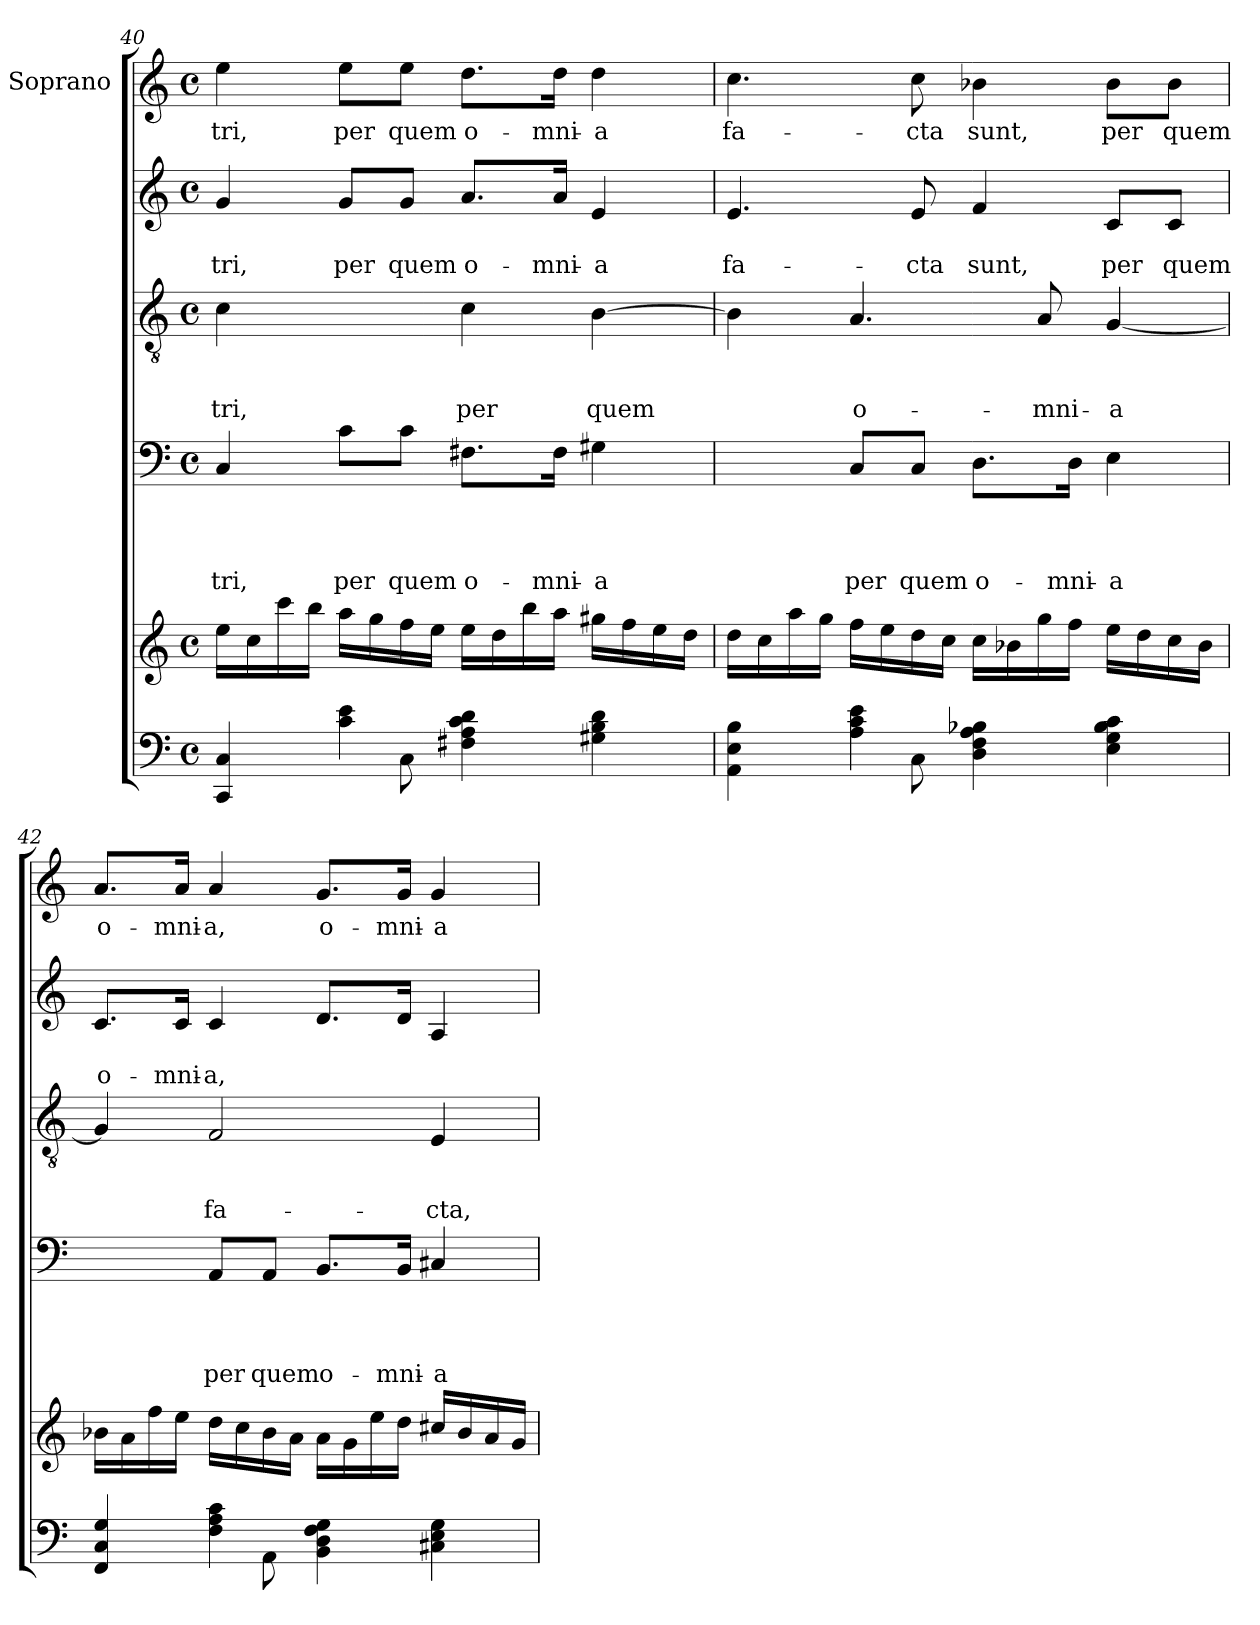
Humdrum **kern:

**kern	**kern	**kern	**text	**text	**text	**text	**kern	**text	**text	**text	**kern	**text	**text	**kern	**text
*part6	*part5	*part4	*part4	*part4	*part4	*part4	*part3	*part3	*part3	*part3	*part2	*part2	*part2	*part1	*part1
*staff6	*staff5	*staff4	*staff4	*staff4	*staff4	*staff4	*staff3	*staff3	*staff3	*staff3	*staff2	*staff2	*staff2	*staff1	*staff1
*	*	*	*	*	*	*	*	*	*	*	*	*	*	*I"Soprano	*
!!LO:PB:g=z
*clefF4	*clefG2	*clefF4	*	*	*	*	*clefGv2	*	*	*	*clefG2	*	*	*clefG2	*
*k[]	*k[]	*k[]	*	*	*	*	*k[]	*	*	*	*k[]	*	*	*k[]	*
*C:	*C:	*C:	*	*	*	*	*C:	*	*	*	*C:	*	*	*C:	*
*M4/4	*M4/4	*M4/4	*	*	*	*	*M4/4	*	*	*	*M4/4	*	*	*M4/4	*
*met(c)	*met(c)	*met(c)	*	*	*	*	*met(c)	*	*	*	*met(c)	*	*	*met(c)	*
=40	=40	=40	=40	=40	=40	=40	=40	=40	=40	=40	=40	=40	=40	=40	=40
*^	*	*	*	*	*	*	*	*	*	*	*	*	*	*	*
!	!	!	!	!	!	!	!LO:LY:b	!	!	!	!LO:LY:b	!	!	!LO:LY:b	!	!LO:LY:b
4CC/ 4C/	4.ryy	16ee\LL	4C/	.	.	.	-tri,	4c\	.	.	-tri,	4g/	.	-tri,	4ee\	-tri,
.	.	16cc\	.	.	.	.	.	.	.	.	.	.	.	.	.	.
.	.	16ccc\	.	.	.	.	.	.	.	.	.	.	.	.	.	.
.	.	16bb\JJ	.	.	.	.	.	.	.	.	.	.	.	.	.	.
!	!	!	!	!	!	!	!LO:LY:b	!	!	!	!	!	!	!LO:LY:b	!	!LO:LY:b
4c\ 4e\	.	16aa\LL	8c\L	.	.	.	per	4ryy	.	.	.	8g/L	.	per	8ee\L	per
.	.	16gg\	.	.	.	.	.	.	.	.	.	.	.	.	.	.
!	!	!	!	!	!	!	!LO:LY:b	!	!	!	!	!	!	!LO:LY:b	!	!LO:LY:b
.	8C\	16ff\	8c\J	.	.	.	quem	.	.	.	.	8g/J	.	quem	8ee\J	quem
.	.	16ee\JJ	.	.	.	.	.	.	.	.	.	.	.	.	.	.
!	!	!	!	!	!	!	!LO:LY:b	!	!	!	!LO:LY:b	!	!	!LO:LY:b	!	!LO:LY:b
4F#X\ 4A\ 4c\ 4d\	2ryy	16ee\LL	8.F#X\L	.	.	.	o-	4c\	.	.	per	8.a/L	.	o-	8.dd\L	o-
.	.	16dd\	.	.	.	.	.	.	.	.	.	.	.	.	.	.
.	.	16bb\	.	.	.	.	.	.	.	.	.	.	.	.	.	.
!	!	!	!	!	!	!	!LO:LY:b	!	!	!	!	!	!	!LO:LY:b	!	!LO:LY:b
.	.	16aa\JJ	16F#\Jk	.	.	.	-mni-	.	.	.	.	16a/Jk	.	-mni-	16dd\Jk	-mni-
!	!	!	!	!	!	!	!LO:LY:b	!	!	!	!LO:LY:b	!	!	!LO:LY:b	!	!LO:LY:b
4G#X\ 4B\ 4d\	.	16gg#X\LL	4G#X\	.	.	.	-a	[>4B\	.	.	quem	4e/	.	-a	4dd\	-a
.	.	16ff\	.	.	.	.	.	.	.	.	.	.	.	.	.	.
.	.	16ee\	.	.	.	.	.	.	.	.	.	.	.	.	.	.
.	.	16dd\JJ	.	.	.	.	.	.	.	.	.	.	.	.	.	.
!!LO:LB:g=z
=41	=41	=41	=41	=41	=41	=41	=41	=41	=41	=41	=41	=41	=41	=41	=41	=41
!	!	!	!	!	!	!	!	!	!	!	!	!	!	!LO:LY:b	!	!LO:LY:b
4AA\ 4E\ 4B\	4.ryy	16dd\LL	4ryy	.	.	.	.	4B\]	.	.	.	4.e/	.	fa-	4.cc\	fa-
.	.	16cc\	.	.	.	.	.	.	.	.	.	.	.	.	.	.
.	.	16aa\	.	.	.	.	.	.	.	.	.	.	.	.	.	.
.	.	16gg\JJ	.	.	.	.	.	.	.	.	.	.	.	.	.	.
!	!	!	!	!	!	!	!LO:LY:b	!	!	!	!LO:LY:b	!	!	!	!	!
4A\ 4c\ 4e\	.	16ff\LL	8C/L	.	.	.	per	4.A/	.	.	o-	.	.	.	.	.
.	.	16ee\	.	.	.	.	.	.	.	.	.	.	.	.	.	.
!	!	!	!	!	!	!	!LO:LY:b	!	!	!	!	!	!	!LO:LY:b	!	!LO:LY:b
.	8C\	16dd\	8C/J	.	.	.	quem	.	.	.	.	8e/	.	-cta	8cc\	-cta
.	.	16cc\JJ	.	.	.	.	.	.	.	.	.	.	.	.	.	.
!	!	!	!	!	!	!	!LO:LY:b	!	!	!	!	!	!	!LO:LY:b	!	!LO:LY:b
4D\ 4F\ 4A\ 4B-X\	2ryy	16cc\LL	8.D\L	.	.	.	o-	.	.	.	.	4f/	.	sunt,	4b-X\	sunt,
.	.	16b-X\	.	.	.	.	.	.	.	.	.	.	.	.	.	.
!	!	!	!	!	!	!	!	!	!	!	!LO:LY:b	!	!	!	!	!
.	.	16gg\	.	.	.	.	.	8A/	.	.	-mni-	.	.	.	.	.
!	!	!	!	!	!	!	!LO:LY:b	!	!	!	!	!	!	!	!	!
.	.	16ff\JJ	16D\Jk	.	.	.	-mni-	.	.	.	.	.	.	.	.	.
!	!	!	!	!	!	!	!LO:LY:b	!	!	!	!LO:LY:b	!	!	!LO:LY:b	!	!LO:LY:b
4E\ 4G\ 4B-\ 4c\	.	16ee\LL	4E\	.	.	.	-a	[<4G/	.	.	-a	8c/L	.	per	8b-\L	per
.	.	16dd\	.	.	.	.	.	.	.	.	.	.	.	.	.	.
!	!	!	!	!	!	!	!	!	!	!	!	!	!	!LO:LY:b	!	!LO:LY:b
.	.	16cc\	.	.	.	.	.	.	.	.	.	8c/J	.	quem	8b-\J	quem
.	.	16b-\JJ	.	.	.	.	.	.	.	.	.	.	.	.	.	.
=42	=42	=42	=42	=42	=42	=42	=42	=42	=42	=42	=42	=42	=42	=42	=42	=42
!	!	!	!	!	!	!	!	!	!	!	!	!	!	!LO:LY:b	!	!LO:LY:b
4FF/ 4C/ 4G/	4.ryy	16b-X\LL	4ryy	.	.	.	.	4G/]	.	.	.	8.c/L	.	o-	8.a/L	o-
.	.	16a\	.	.	.	.	.	.	.	.	.	.	.	.	.	.
.	.	16ff\	.	.	.	.	.	.	.	.	.	.	.	.	.	.
!	!	!	!	!	!	!	!	!	!	!	!	!	!	!LO:LY:b	!	!LO:LY:b
.	.	16ee\JJ	.	.	.	.	.	.	.	.	.	16c/Jk	.	-mni-	16a/Jk	-mni-
!	!	!	!	!	!	!	!LO:LY:b	!	!	!	!LO:LY:b	!	!	!LO:LY:b	!	!LO:LY:b
4F\ 4A\ 4c\	.	16dd\LL	8AA/L	.	.	.	per	2F/	.	.	fa-	4c/	.	-a,	4a/	-a,
.	.	16cc\	.	.	.	.	.	.	.	.	.	.	.	.	.	.
!	!	!	!	!	!	!	!LO:LY:b	!	!	!	!	!	!	!	!	!
.	8AA\	16b-\	8AA/J	.	.	.	quem	.	.	.	.	.	.	.	.	.
.	.	16a\JJ	.	.	.	.	.	.	.	.	.	.	.	.	.	.
!	!	!	!	!	!	!	!LO:LY:b	!	!	!	!	!	!	!	!	!LO:LY:b
4BB\ 4D\ 4F\ 4G\	2ryy	16a\LL	8.BB/L	.	.	.	o-	.	.	.	.	8.d/L	.	.	8.g/L	o-
.	.	16g\	.	.	.	.	.	.	.	.	.	.	.	.	.	.
.	.	16ee\	.	.	.	.	.	.	.	.	.	.	.	.	.	.
!	!	!	!	!	!	!	!LO:LY:b	!	!	!	!	!	!	!	!	!LO:LY:b
.	.	16dd\JJ	16BB/Jk	.	.	.	-mni-	.	.	.	.	16d/Jk	.	.	16g/Jk	-mni-
!	!	!	!	!	!	!	!LO:LY:b	!	!	!	!LO:LY:b	!	!	!	!	!LO:LY:b
4C#X\ 4E\ 4G\	.	16cc#X/LL	4C#X/	.	.	.	-a	4E/	.	.	-cta,	4A/	.	.	4g/	-a
.	.	16b-/	.	.	.	.	.	.	.	.	.	.	.	.	.	.
.	.	16a/	.	.	.	.	.	.	.	.	.	.	.	.	.	.
.	.	16g/JJ	.	.	.	.	.	.	.	.	.	.	.	.	.	.
*v	*v	*	*	*	*	*	*	*	*	*	*	*	*	*	*	*
=	=	=	=	=	=	=	=	=	=	=	=	=	=	=	=
*-	*-	*-	*-	*-	*-	*-	*-	*-	*-	*-	*-	*-	*-	*-	*-
